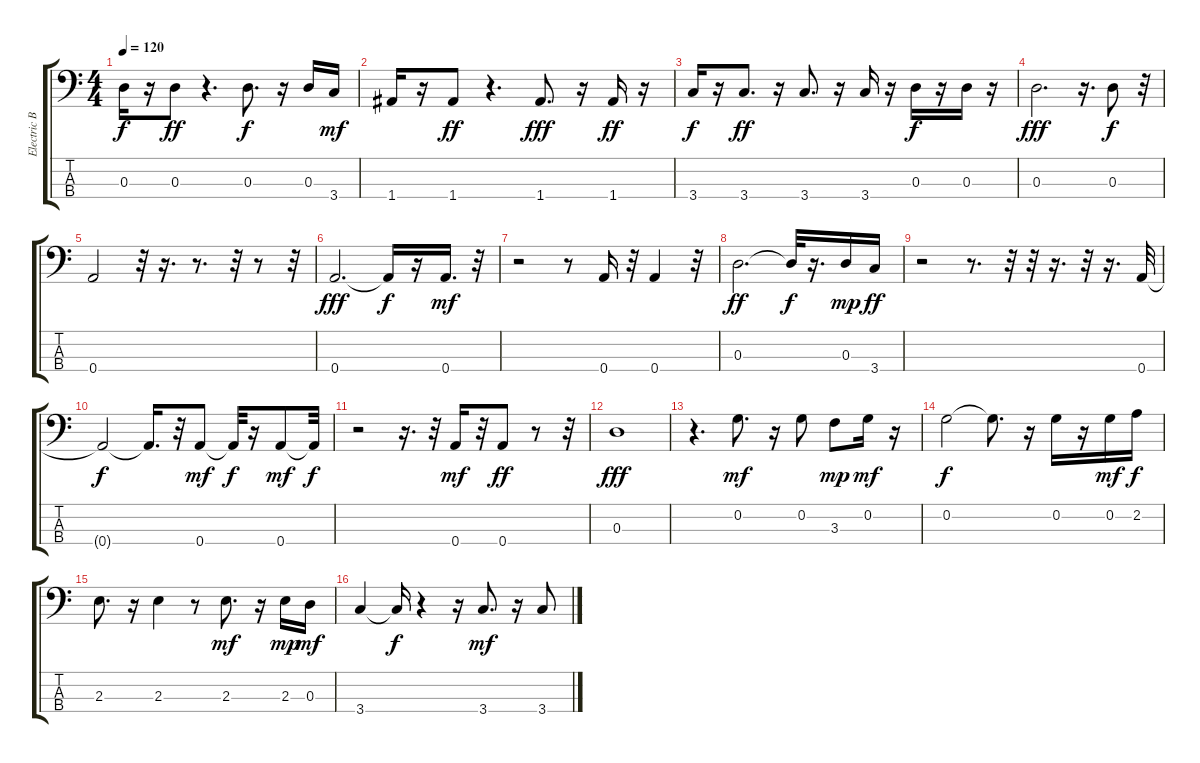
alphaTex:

\track ("Electric Bass" "Electric B") {instrument electricbassfinger}
\staff {score tabs}
\tuning (C-1 G2 D2 A1) {hide}
\ts (4 4)
\tempo 120
\clef f4
\ks c
0.3.16{dy f} r.16 0.3.8{dy ff} r.4{d} 0.3.8{d dy f volume 12} r.16 0.3.16{volume 12} 3.4.16{dy mf} |
1.4.16 r.16 1.4.8{dy ff} r.4{d} 1.4.8{d dy fff} r.16 1.4.16{dy ff} r.16 |
3.4.16{dy f} r.16 3.4.8{d dy ff} r.16 3.4.8{d} r.16 3.4.16 r.16 0.3.16{dy f} r.16 0.3.16 r.16 |
0.3.2{d dy fff} r.16{d} 0.3.8{dy f balance 10} r.32 |
0.4.2 r.32 r.16{d} r.8{d balance 10} r.32 r.8 r.32 |
0.4.2{d dy fff} 0.4{t}.16{dy f} r.16 0.4.16{d dy mf} r.32 |
r.2 r.8 0.4.16 r.32 0.4.4 r.32 |
0.3.2{d dy ff} 0.3{t}.32{dy f} r.16{d} 0.3.16{dy mp} 3.4.16{dy ff} |
r.2 r.8{d} r.32 r.32 r.16{d} r.32 r.16{d} 0.4.32 |
0.4{t}.2{dy f} 0.4{t}.16{d} r.32 0.4.8{dy mf} 0.4{t}.32{dy f} r.16 0.4.8{dy mf} 0.4{t}.32{dy f} |
r.2 r.16{d} r.32 0.4.16{dy mf} r.32 0.4.8{dy ff} r.8 r.32 |
0.3.1{dy fff} |
r.4{d} 0.2.8{d dy mf} r.16 0.2.8 3.3.8{dy mp} 0.2.16{dy mf} r.16 |
0.2.2{dy f} 0.2{t}.8{d} r.16 0.2.16 r.16 0.2.16{dy mf} 2.2.16{dy f} |
2.3.8{d} r.16 2.3.4 r.8 2.3.8{d dy mf} r.16 2.3.16{dy mp} 0.3.16{dy mf} |
3.4.4 3.4{t}.16{dy f} r.4 r.16 3.4.8{d dy mf} r.16 3.4.8
